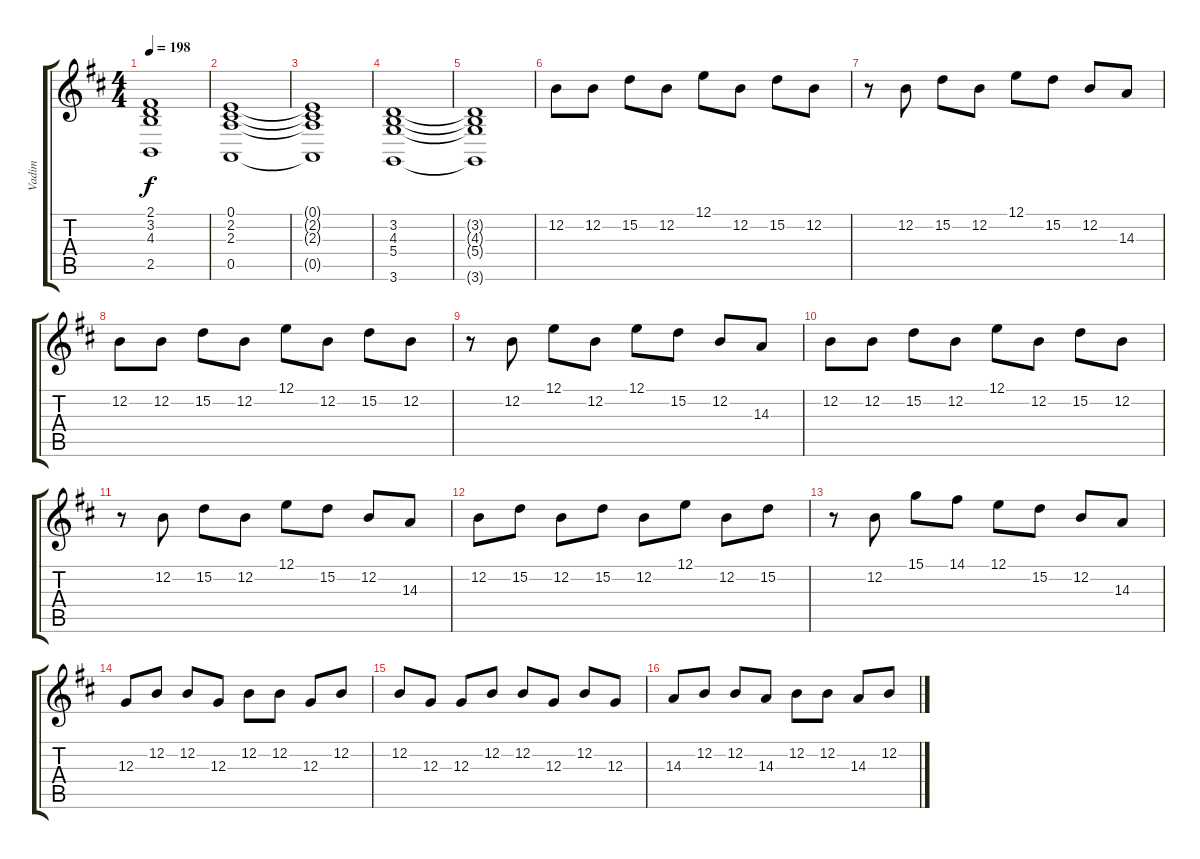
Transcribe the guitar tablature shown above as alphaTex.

\track ("Vadim" "Vadim") {instrument stringensemble1}
\staff {score tabs}
\tuning (E4 B3 G3 D3 A2 E2) {hide}
\ts (4 4)
\tempo 198
\clef g2
\ks bminor
(2.1{t} 3.2{t} 4.3{t} 2.5{t}).1{dy f} |
(0.1 2.2 2.3 0.5).1 |
(0.1{t} 2.2{t} 2.3{t} 0.5{t}).1 |
(3.2 4.3 5.4 3.6).1 |
(3.2{t} 4.3{t} 5.4{t} 3.6{t}).1 |
12.2.8 12.2.8 15.2.8 12.2.8 12.1.8 12.2.8 15.2.8 12.2.8 |
r.8 12.2.8 15.2.8 12.2.8 12.1.8 15.2.8 12.2.8 14.3.8 |
12.2.8 12.2.8 15.2.8 12.2.8 12.1.8 12.2.8 15.2.8 12.2.8 |
r.8 12.2.8 12.1.8 12.2.8 12.1.8 15.2.8 12.2.8 14.3.8 |
12.2.8 12.2.8 15.2.8 12.2.8 12.1.8 12.2.8 15.2.8 12.2.8 |
r.8 12.2.8 15.2.8 12.2.8 12.1.8 15.2.8 12.2.8 14.3.8 |
12.2.8 15.2.8 12.2.8 15.2.8 12.2.8 12.1.8 12.2.8 15.2.8 |
r.8 12.2.8 15.1.8 14.1.8 12.1.8 15.2.8 12.2.8 14.3.8 |
12.3.8 12.2.8 12.2.8 12.3.8 12.2.8 12.2.8 12.3.8 12.2.8 |
12.2.8 12.3.8 12.3.8 12.2.8 12.2.8 12.3.8 12.2.8 12.3.8 |
14.3.8 12.2.8 12.2.8 14.3.8 12.2.8 12.2.8 14.3.8 12.2.8
